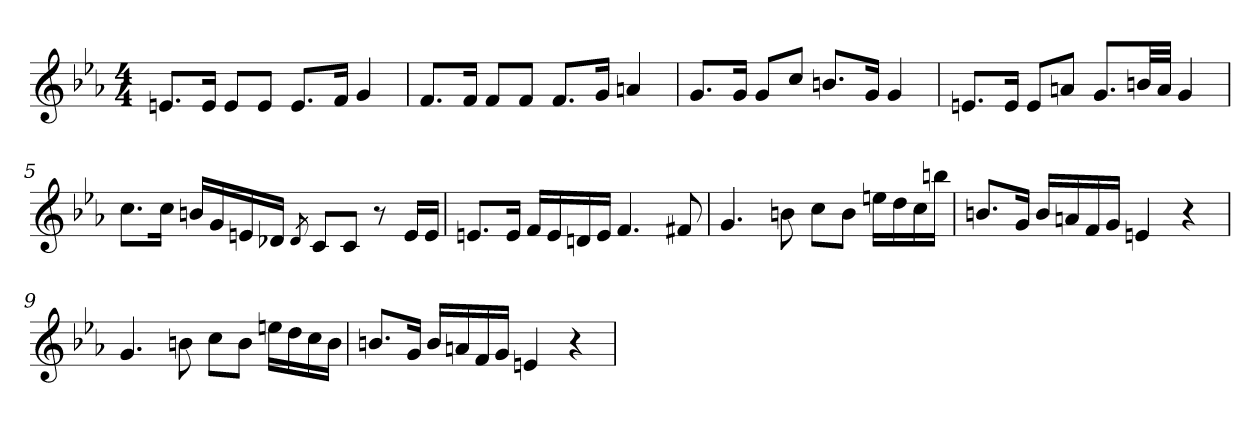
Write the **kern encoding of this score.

**kern
*part1
*staff1
*clefG2
*k[b-e-a-]
*M4/4
=1
8.en/L
16e/Jk
8e/L
8e/J
8.e/L
16f/Jk
4g/
=2
8.f/L
16f/Jk
8f/L
8f/J
8.f/L
16g/Jk
4an/
=3
8.g/L
16g/Jk
8g/L
8cc/J
8.bn/L
16g/Jk
4g/
=4
8.en/L
16e/Jk
8e/L
8an/J
8.g/L
32bn/LL
32a/JJJ
4g/
!!LO:LB:g=z
=5
8.cc\L
16cc\Jk
16bn/LL
16g/
16en/
16d-X/JJ
8qd-/
8c/L
8c/J
8r
16e/LL
16e/JJ
=6
8.en/L
16e/Jk
16f/LL
16e/
16dn/
16e/JJ
4.f/
8f#X/
=7
4.g/
8bn\
8cc\L
8b\J
16een\LL
16dd\
16cc\
16bbn\JJ
=8
8.bn/L
16g/Jk
16b/LL
16an/
16f/
16g/JJ
4en/
4r
!!LO:LB:g=z
=9
4.g/
8bn\
8cc\L
8b\J
16een\LL
16dd\
16cc\
16b\JJ
=10
8.bn/L
16g/Jk
16b/LL
16an/
16f/
16g/JJ
4en/
4r
=
*-
